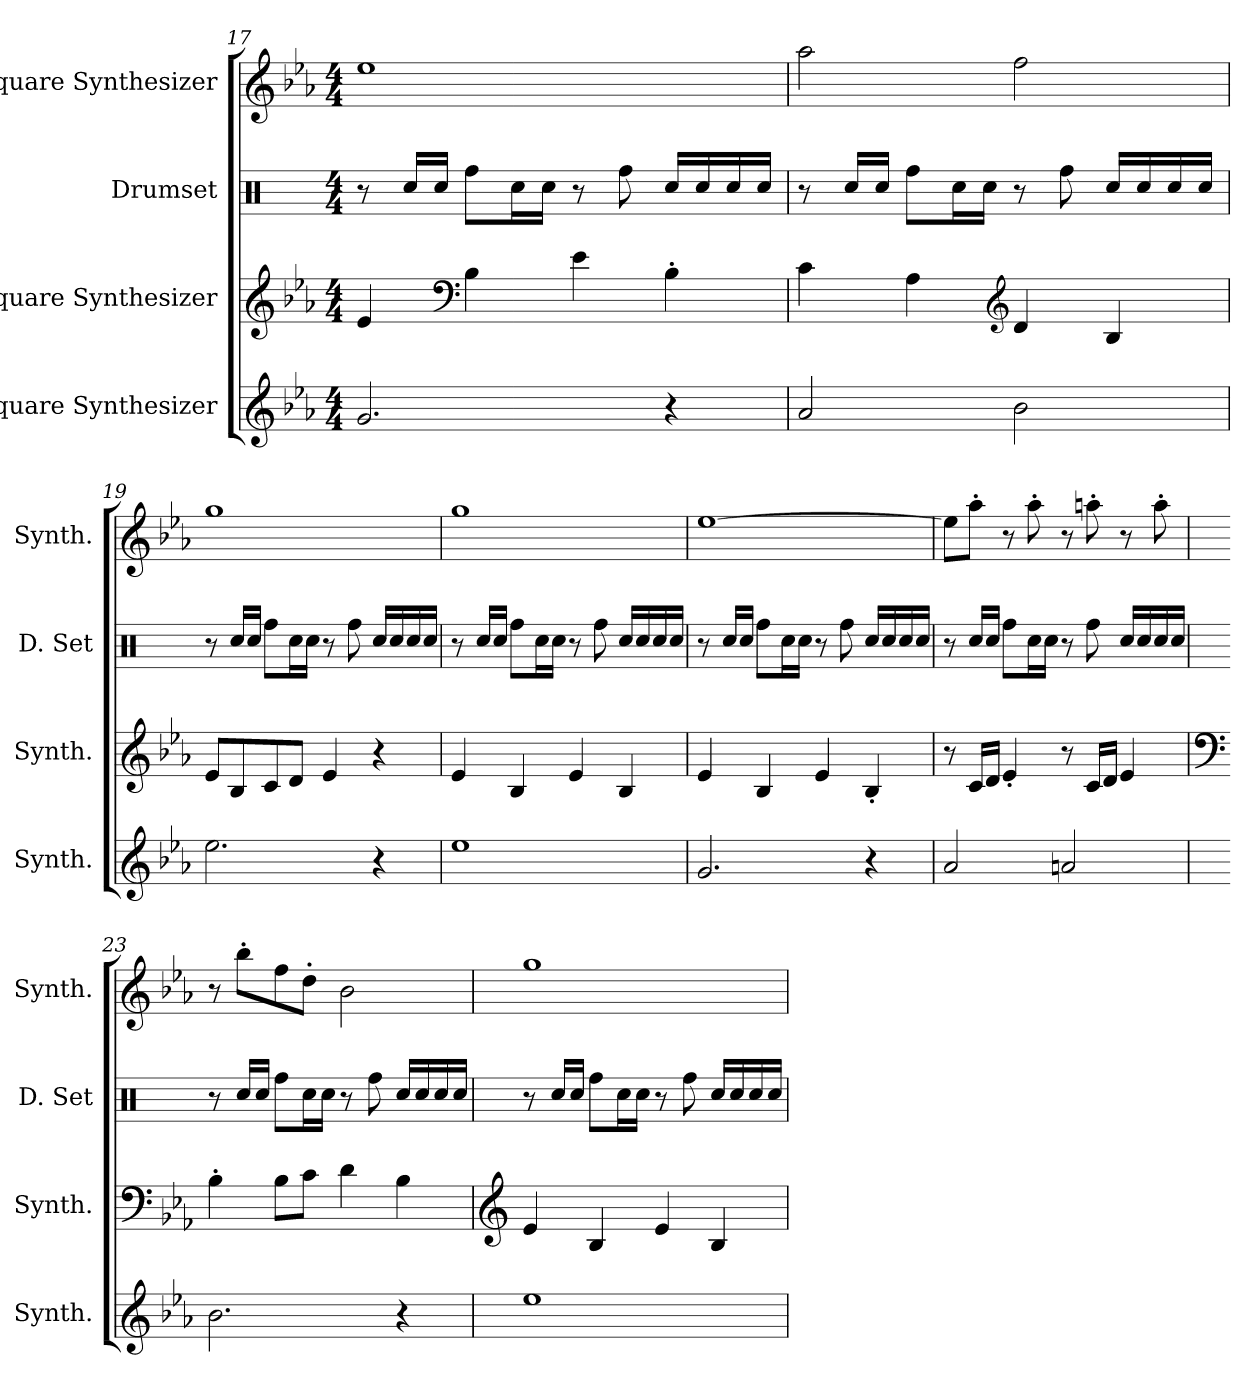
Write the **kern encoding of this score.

**kern	**kern	**kern	**kern
*part4	*part3	*part2	*part1
*staff4	*staff3	*staff2	*staff1
*I"Square Synthesizer	*I"Square Synthesizer	*I"Drumset	*I"Square Synthesizer
*I'Synth.	*I'Synth.	*I'D. Set	*I'Synth.
*clefG2	*clefG2	*clefX	*clefG2
*k[b-e-a-]	*k[b-e-a-]	*k[]	*k[b-e-a-]
*M4/4	*M4/4	*M4/4	*M4/4
=17	=17	=17	=17
2.g/	4e-/	8r	1ee-
.	.	16Rcc/LL	.
.	.	16Rcc/JJ	.
*	*clefF4	*	*
.	4B-\	8Rff\L	.
.	.	16Rcc\L	.
.	.	16Rcc\JJ	.
.	4e-\	8r	.
.	.	8Rff\	.
4r	4B-'\	16Rcc/LL	.
.	.	16Rcc/	.
.	.	16Rcc/	.
.	.	16Rcc/JJ	.
!!LO:LB:g=z
=18	=18	=18	=18
2a-/	4c\	8r	2aa-\
.	.	16Rcc/LL	.
.	.	16Rcc/JJ	.
.	4A-\	8Rff\L	.
.	.	16Rcc\L	.
.	.	16Rcc\JJ	.
*	*clefG2	*	*
2b-\	4d/	8r	2ff\
.	.	8Rff\	.
.	4B-/	16Rcc/LL	.
.	.	16Rcc/	.
.	.	16Rcc/	.
.	.	16Rcc/JJ	.
=19	=19	=19	=19
2.ee-\	8e-/L	8r	1gg
.	8B-/	16Rcc/LL	.
.	.	16Rcc/JJ	.
.	8c/	8Rff\L	.
.	8d/J	16Rcc\L	.
.	.	16Rcc\JJ	.
.	4e-/	8r	.
.	.	8Rff\	.
4r	4r	16Rcc/LL	.
.	.	16Rcc/	.
.	.	16Rcc/	.
.	.	16Rcc/JJ	.
=20	=20	=20	=20
1ee-	4e-/	8r	1gg
.	.	16Rcc/LL	.
.	.	16Rcc/JJ	.
.	4B-/	8Rff\L	.
.	.	16Rcc\L	.
.	.	16Rcc\JJ	.
.	4e-/	8r	.
.	.	8Rff\	.
.	4B-/	16Rcc/LL	.
.	.	16Rcc/	.
.	.	16Rcc/	.
.	.	16Rcc/JJ	.
!!LO:LB:g=z
=21	=21	=21	=21
2.g/	4e-/	8r	[1ee-
.	.	16Rcc/LL	.
.	.	16Rcc/JJ	.
.	4B-/	8Rff\L	.
.	.	16Rcc\L	.
.	.	16Rcc\JJ	.
.	4e-/	8r	.
.	.	8Rff\	.
4r	4B-'/	16Rcc/LL	.
.	.	16Rcc/	.
.	.	16Rcc/	.
.	.	16Rcc/JJ	.
=22	=22	=22	=22
2a-/	8r	8r	8ee-\L]
.	16c/LL	16Rcc/LL	8aa-'\J
.	16d/JJ	16Rcc/JJ	.
.	4e-'/	8Rff\L	8r
.	.	16Rcc\L	8aa-'\
.	.	16Rcc\JJ	.
2an/	8r	8r	8r
.	16c/LL	8Rff\	8aan'\
.	16d/JJ	.	.
.	4e-/	16Rcc/LL	8r
.	.	16Rcc/	.
.	.	16Rcc/	8aa'\
.	.	16Rcc/JJ	.
=23	=23	=23	=23
*	*clefF4	*	*
2.b-\	4B-'\	8r	8r
.	.	16Rcc/LL	8bb-'\L
.	.	16Rcc/JJ	.
.	8B-\L	8Rff\L	8ff\
.	8c\J	16Rcc\L	8dd'\J
.	.	16Rcc\JJ	.
.	4d\	8r	2b-\
.	.	8Rff\	.
4r	4B-\	16Rcc/LL	.
.	.	16Rcc/	.
.	.	16Rcc/	.
.	.	16Rcc/JJ	.
!!LO:PB:g=z
=24	=24	=24	=24
*	*clefG2	*	*
1ee-	4e-/	8r	1gg
.	.	16Rcc/LL	.
.	.	16Rcc/JJ	.
.	4B-/	8Rff\L	.
.	.	16Rcc\L	.
.	.	16Rcc\JJ	.
.	4e-/	8r	.
.	.	8Rff\	.
.	4B-/	16Rcc/LL	.
.	.	16Rcc/	.
.	.	16Rcc/	.
.	.	16Rcc/JJ	.
=	=	=	=
*-	*-	*-	*-
